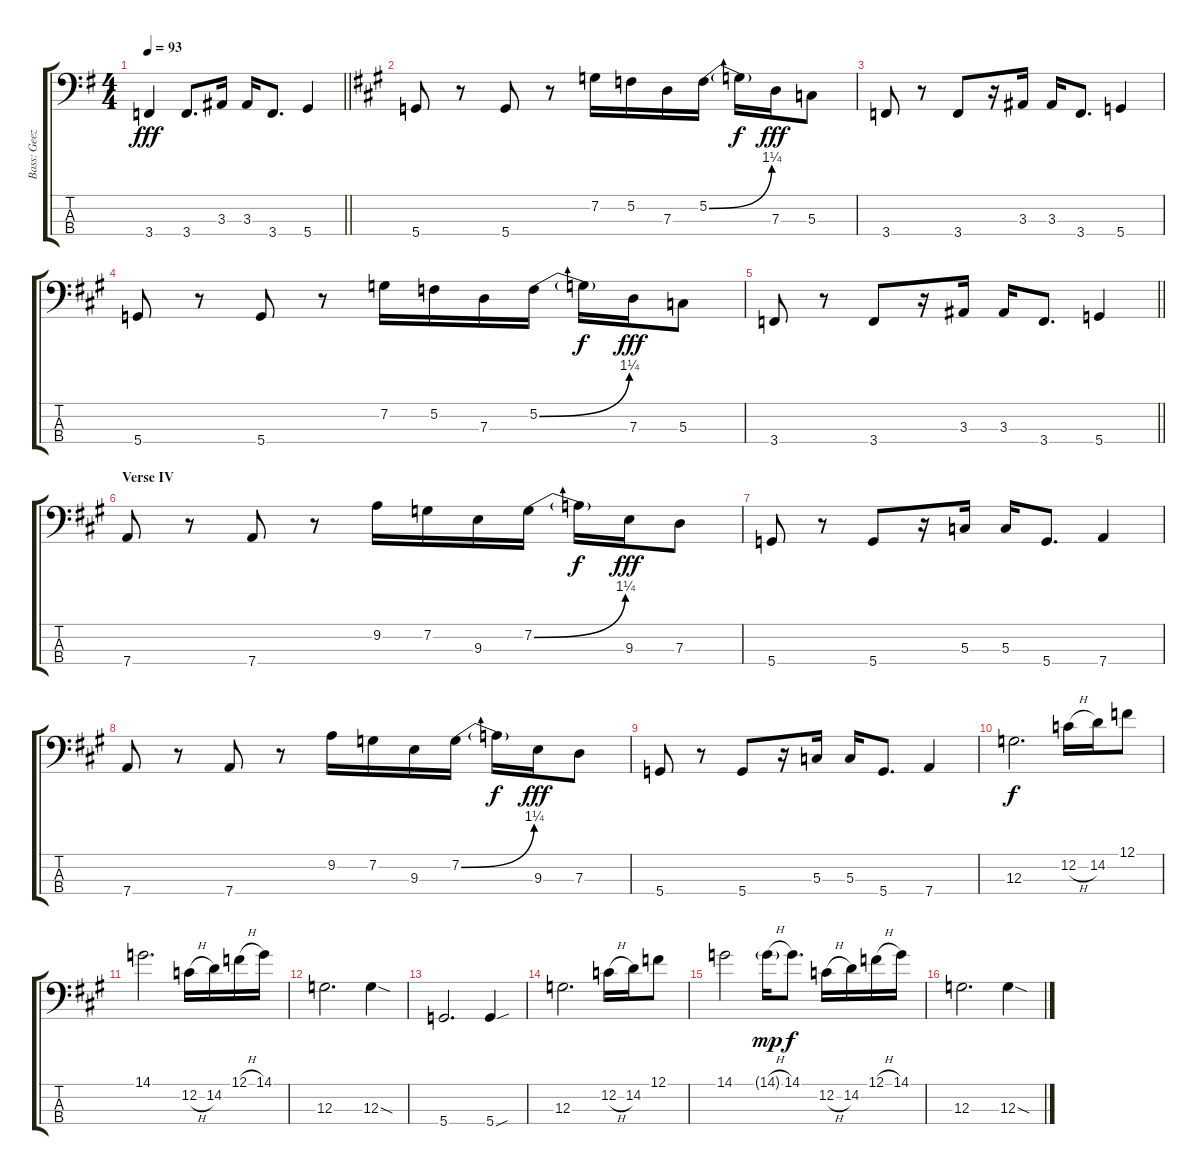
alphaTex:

\track ("Bass: Geezer" "Bass: Geez") {instrument electricbassfinger}
\staff {score tabs}
\tuning (F2 C2 G1 D1) {hide}
\ts (4 4)
\tempo 93
\clef f4
\barLineRight lightlight
\ks g
3.4.4{dy fff} 3.4.8{d} 3.3.16 3.3.16 3.4.8{d} 5.4.4 |
\ks a
5.4.8 r.8 5.4.8 r.8 7.2.16 5.2.16 7.3.16 5.2{be (bend 0 0 60 5)}.16 5.2{t}.16{dy f} 7.3.16{dy fff} 5.3.8 |
3.4.8 r.8 3.4.8 r.16 3.3.16 3.3.16 3.4.8{d} 5.4.4 |
5.4.8 r.8 5.4.8 r.8 7.2.16 5.2.16 7.3.16 5.2{be (bend 0 0 60 5)}.16 5.2{t}.16{dy f} 7.3.16{dy fff} 5.3.8 |
\barLineRight lightlight
3.4.8 r.8 3.4.8 r.16 3.3.16 3.3.16 3.4.8{d} 5.4.4 |
\section ("" "Verse IV")
7.4.8 r.8 7.4.8 r.8 9.2.16 7.2.16 9.3.16 7.2{be (bend 0 0 60 5)}.16 7.2{t}.16{dy f} 9.3.16{dy fff} 7.3.8 |
5.4.8 r.8 5.4.8 r.16 5.3.16 5.3.16 5.4.8{d} 7.4.4 |
7.4.8 r.8 7.4.8 r.8 9.2.16 7.2.16 9.3.16 7.2{be (bend 0 0 60 5)}.16 7.2{t}.16{dy f} 9.3.16{dy fff} 7.3.8 |
5.4.8 r.8 5.4.8 r.16 5.3.16 5.3.16 5.4.8{d} 7.4.4 |
12.3.2{d dy f} 12.2{h}.16 14.2.16 12.1.8 |
14.1.2{d} 12.2{h}.16 14.2.16 12.1{h}.16 14.1.16 |
12.3.2{d} 12.3{sod}.4 |
5.4.2{d} 5.4{sou}.4 |
12.3.2{d} 12.2{h}.16 14.2.16 12.1.8 |
14.1.2 14.1{h g}.16{dy mp} 14.1.8{d dy f} 12.2{h}.16 14.2.16 12.1{h}.16 14.1.16 |
12.3.2{d} 12.3{sod}.4
